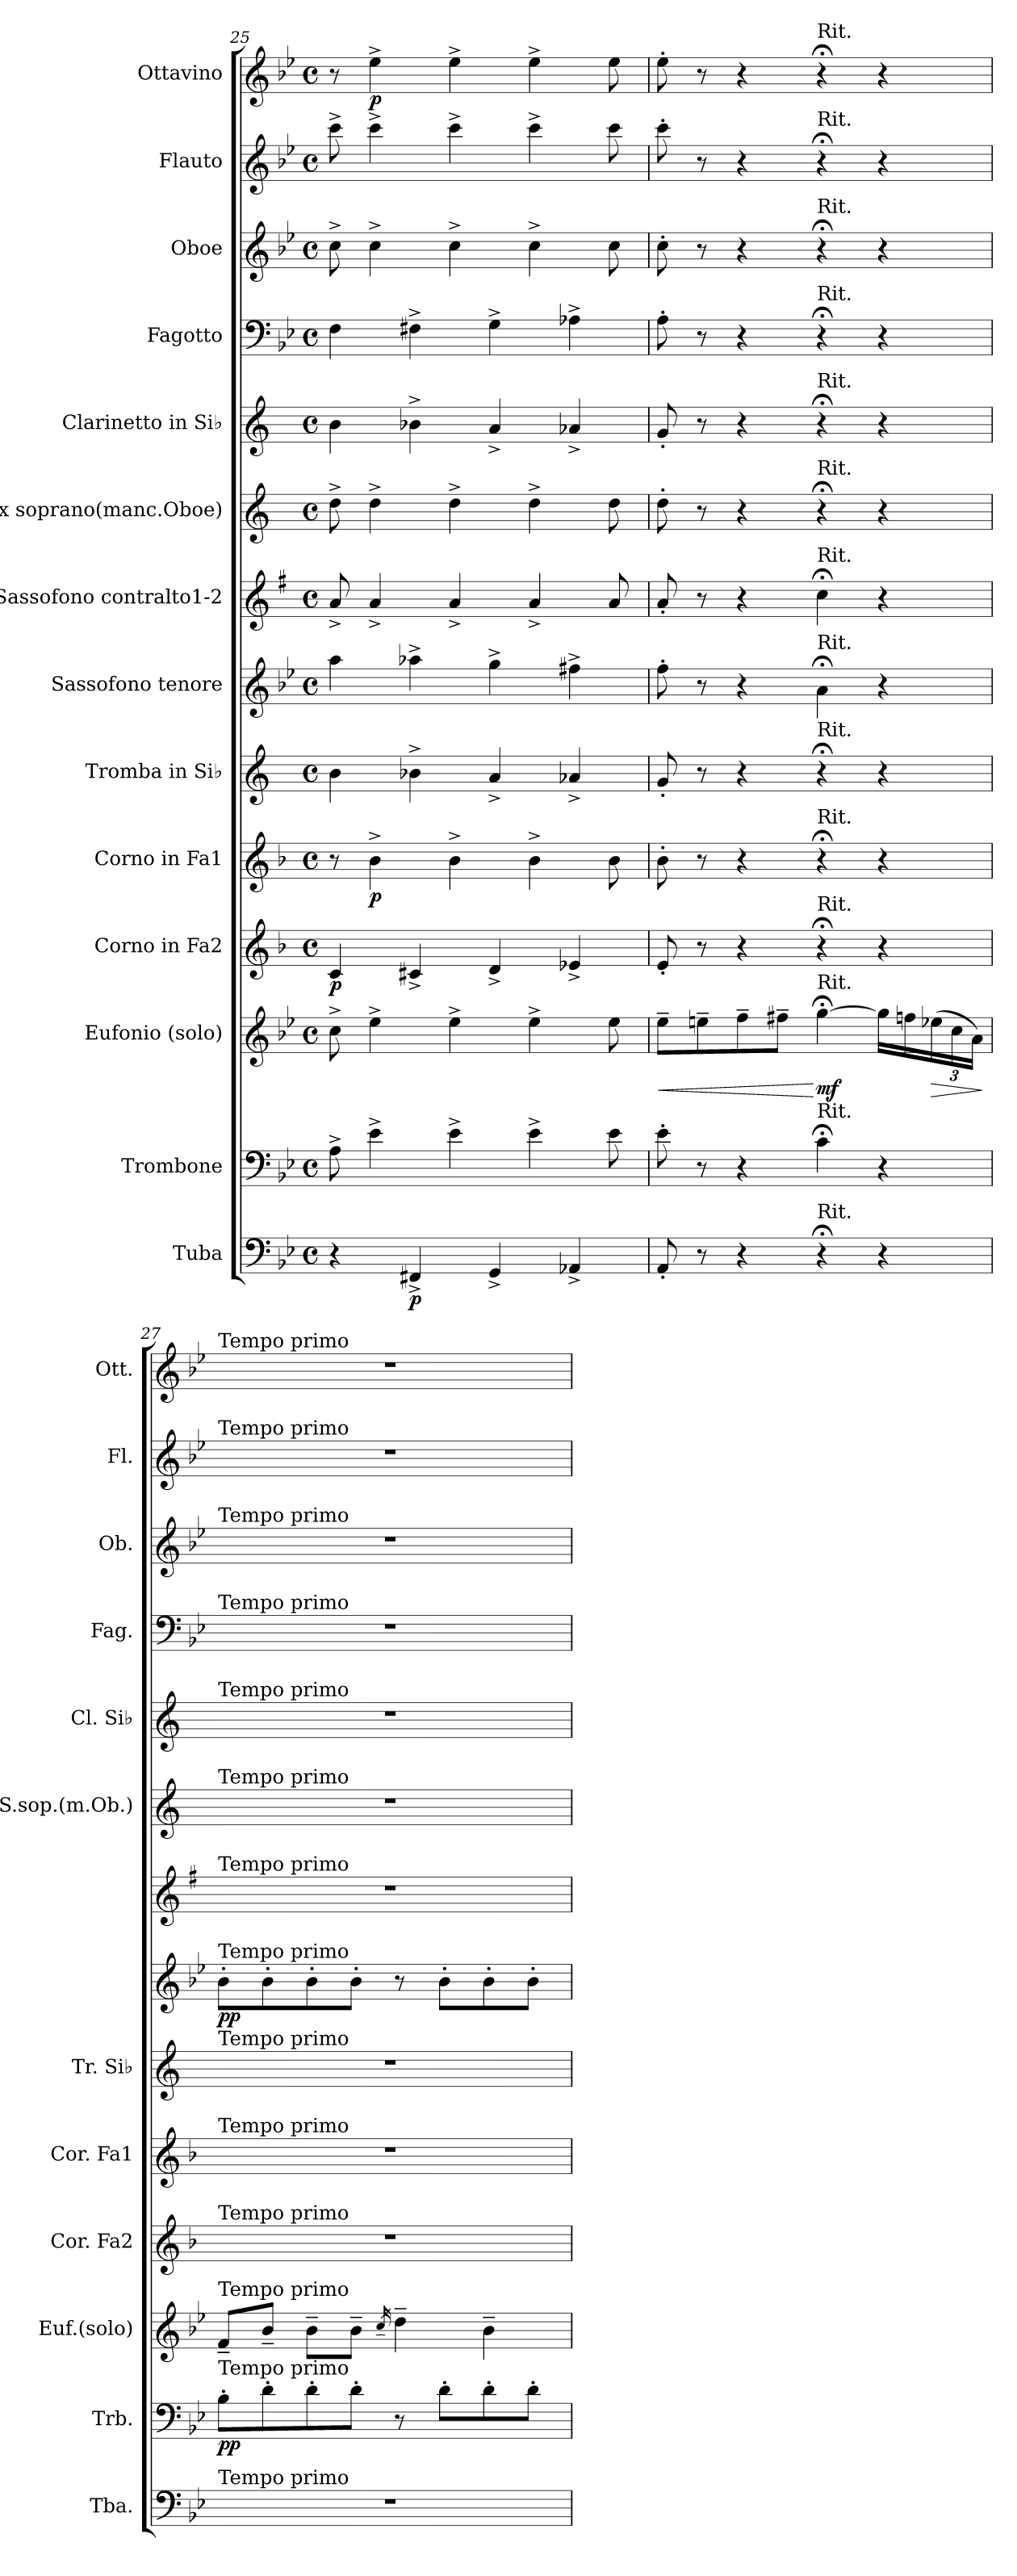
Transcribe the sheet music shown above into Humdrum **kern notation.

**kern	**dynam	**kern	**dynam	**kern	**dynam	**kern	**dynam	**kern	**dynam	**kern	**kern	**dynam	**kern	**kern	**kern	**kern	**kern	**kern	**kern	**dynam
*part14	*part14	*part13	*part13	*part12	*part12	*part11	*part11	*part10	*part10	*part9	*part8	*part8	*part7	*part6	*part5	*part4	*part3	*part2	*part1	*part1
*staff14	*staff14	*staff13	*staff13	*staff12	*staff12	*staff11	*staff11	*staff10	*staff10	*staff9	*staff8	*staff8	*staff7	*staff6	*staff5	*staff4	*staff3	*staff2	*staff1	*staff1
*I"Tuba	*	*I"Trombone	*	*I"Eufonio (solo)	*	*I"Corno in Fa2	*	*I"Corno in Fa1	*	*I"Tromba in Si♭	*I"Sassofono tenore	*	*I"Sassofono contralto1-2	*I"Sax soprano(manc.Oboe)	*I"Clarinetto in Si♭	*I"Fagotto	*I"Oboe	*I"Flauto	*I"Ottavino	*
*I'Tba.	*	*I'Trb.	*	*I'Euf.(solo)	*	*I'Cor. Fa2	*	*I'Cor. Fa1	*	*I'Tr. Si♭	*	*	*	*I'S.sop.(m.Ob.)	*I'Cl. Si♭	*I'Fag.	*I'Ob.	*I'Fl.	*I'Ott.	*
*clefF4	*	*clefF4	*	*clefG2	*	*clefG2	*	*clefG2	*	*clefG2	*clefG2	*	*clefG2	*clefG2	*clefG2	*clefF4	*clefG2	*clefG2	*clefG2	*
*	*	*	*	*ITrd8c14	*	*ITrd4c7	*	*ITrd4c7	*	*ITrd1c2	*ITrd8c14	*	*ITrd5c9	*ITrd1c2	*ITrd1c2	*	*	*	*ITrd-7c-12	*
*k[b-e-]	*	*k[b-e-]	*	*k[b-e-]	*	*k[b-e-]	*	*k[b-e-]	*	*k[b-e-]	*k[b-e-]	*	*k[b-e-]	*k[b-e-]	*k[b-e-]	*k[b-e-]	*k[b-e-]	*k[b-e-]	*k[b-e-]	*
*M4/4	*	*M4/4	*	*M4/4	*	*M4/4	*	*M4/4	*	*M4/4	*M4/4	*	*M4/4	*M4/4	*M4/4	*M4/4	*M4/4	*M4/4	*M4/4	*
*met(c)	*	*met(c)	*	*met(c)	*	*met(c)	*	*met(c)	*	*met(c)	*met(c)	*	*met(c)	*met(c)	*met(c)	*met(c)	*met(c)	*met(c)	*met(c)	*
=25	=25	=25	=25	=25	=25	=25	=25	=25	=25	=25	=25	=25	=25	=25	=25	=25	=25	=25	=25	=25
!	!	!	!	!	!	!	!LO:DY:b	!	!	!	!	!	!	!	!	!	!	!	!	!
4r	.	8A^\	.	8c^\	.	4F/	p	8r	.	4a\	4a\	.	8c^/	8cc^\	4a\	4F\	8cc^\	8ccc^\	8r	.
!	!	!	!	!	!	!	!	!	!LO:DY:b	!	!	!	!	!	!	!	!	!	!	!LO:DY:b
.	.	4e-^\	.	4e-^\	.	.	.	4e-^\	p	.	.	.	4c^/	4cc^\	.	.	4cc^\	4ccc^\	4eee-^\	p
!	!LO:DY:b	!	!	!	!	!	!	!	!	!	!	!	!	!	!	!	!	!	!	!
4FF#X^/	p	.	.	.	.	4F#X^/	.	.	.	4a-X^\	4a-X^\	.	.	.	4a-X^\	4F#X^\	.	.	.	.
.	.	4e-^\	.	4e-^\	.	.	.	4e-^\	.	.	.	.	4c^/	4cc^\	.	.	4cc^\	4ccc^\	4eee-^\	.
4GG^/	.	.	.	.	.	4G^/	.	.	.	4g^/	4g^\	.	.	.	4g^/	4G^\	.	.	.	.
.	.	4e-^\	.	4e-^\	.	.	.	4e-^\	.	.	.	.	4c^/	4cc^\	.	.	4cc^\	4ccc^\	4eee-^\	.
4AA-X^/	.	.	.	.	.	4A-X^/	.	.	.	4g-X^/	4f#X^\	.	.	.	4g-X^/	4A-X^\	.	.	.	.
.	.	8e-\	.	8e-\	.	.	.	8e-\	.	.	.	.	8c/	8cc\	.	.	8cc\	8ccc\	8eee-\	.
=26	=26	=26	=26	=26	=26	=26	=26	=26	=26	=26	=26	=26	=26	=26	=26	=26	=26	=26	=26	=26
!	!	!	!	!	!LO:HP:b	!	!	!	!	!	!	!	!	!	!	!	!	!	!	!
8AA'/	.	8e-'\	.	8e-~\L	<	8A'/	.	8e-'\	.	8f'/	8f'\	.	8c'/	8cc'\	8f'/	8A'\	8cc'\	8ccc'\	8eee-'\	.
8r	.	8r	.	8en~\	.	8r	.	8r	.	8r	8r	.	8r	8r	8r	8r	8r	8r	8r	.
4r	.	4r	.	8f~\	.	4r	.	4r	.	4r	4r	.	4r	4r	4r	4r	4r	4r	4r	.
.	.	.	.	8f#X~\J	.	.	.	.	.	.	.	.	.	.	.	.	.	.	.	.
*	*	*	*	*	*	*	*	*	*	*	*	*	*	*	*	*	*	*	*MM30	*
!	!	!	!	!	!	!	!	!	!	!	!	!	!	!	!	!	!	!	!LO:TX:a:t=Rit.	!
!	!	!	!	!	!	!	!	!	!	!	!	!	!	!	!	!	!	!LO:TX:a:t=Rit.	!	!
!	!	!	!	!	!	!	!	!	!	!	!	!	!	!	!	!	!LO:TX:a:t=Rit.	!	!	!
!	!	!	!	!	!	!	!	!	!	!	!	!	!	!	!	!LO:TX:a:t=Rit.	!	!	!	!
!	!	!	!	!	!	!	!	!	!	!	!	!	!	!	!LO:TX:a:t=Rit.	!	!	!	!	!
!	!	!	!	!	!	!	!	!	!	!	!	!	!	!LO:TX:a:t=Rit.	!	!	!	!	!	!
!	!	!	!	!	!	!	!	!	!	!	!	!	!LO:TX:a:t=Rit.	!	!	!	!	!	!	!
!	!	!	!	!	!	!	!	!	!	!	!LO:TX:a:t=Rit.	!	!	!	!	!	!	!	!	!
!	!	!	!	!	!	!	!	!	!	!LO:TX:a:t=Rit.	!	!	!	!	!	!	!	!	!	!
!	!	!	!	!	!	!	!	!LO:TX:a:t=Rit.	!	!	!	!	!	!	!	!	!	!	!	!
!	!	!	!	!	!	!LO:TX:a:t=Rit.	!	!	!	!	!	!	!	!	!	!	!	!	!	!
!	!	!	!	!LO:TX:a:t=Rit.	!	!	!	!	!	!	!	!	!	!	!	!	!	!	!	!
!	!	!LO:TX:a:t=Rit.	!	!	!	!	!	!	!	!	!	!	!	!	!	!	!	!	!	!
!LO:TX:a:t=Rit.	!	!	!	!	!	!	!	!	!	!	!	!	!	!	!	!	!	!	!	!
!	!	!	!	!	!LO:DY:n=1:b	!	!	!	!	!	!	!	!	!	!	!	!	!	!	!
4r;<	.	4c;<\	.	[4g;<\	[ mf	4r;<	.	4r;<	.	4r;<	4A;<\	.	4e-;<\	4r;<	4r;<	4r;<	4r;<	4r;<	4r;<	.
4r	.	4r	.	16g\LL]	.	4r	.	4r	.	4r	4r	.	4r	4r	4r	4r	4r	4r	4r	.
.	.	.	.	16fn\	.	.	.	.	.	.	.	.	.	.	.	.	.	.	.	.
*	*	*	*	*Xbrackettup	*	*	*	*	*	*	*	*	*	*	*	*	*	*	*	*
!	!	!	!	!	!LO:HP:b	!	!	!	!	!	!	!	!	!	!	!	!	!	!	!
.	.	.	.	(>24e-X\	>	.	.	.	.	.	.	.	.	.	.	.	.	.	.	.
.	.	.	.	24c\	.	.	.	.	.	.	.	.	.	.	.	.	.	.	.	.
.	.	.	.	24A\JJ)	.	.	.	.	.	.	.	.	.	.	.	.	.	.	.	.
.	.	.	.	.	]	.	.	.	.	.	.	.	.	.	.	.	.	.	.	.
!!LO:PB:g=z
=27	=27	=27	=27	=27	=27	=27	=27	=27	=27	=27	=27	=27	=27	=27	=27	=27	=27	=27	=27	=27
!!LO:REH:place=s1:a:B:t=B
*	*	*	*	*	*	*	*	*	*	*	*	*	*	*	*	*	*	*	*MM56	*
!	!	!	!	!	!	!	!	!	!	!	!	!	!	!	!	!	!	!	!LO:TX:a:t=Tempo primo	!
!	!	!	!	!	!	!	!	!	!	!	!	!	!	!	!	!	!	!LO:TX:a:t=Tempo primo	!	!
!	!	!	!	!	!	!	!	!	!	!	!	!	!	!	!	!	!LO:TX:a:t=Tempo primo	!	!	!
!	!	!	!	!	!	!	!	!	!	!	!	!	!	!	!	!LO:TX:a:t=Tempo primo	!	!	!	!
!	!	!	!	!	!	!	!	!	!	!	!	!	!	!	!LO:TX:a:t=Tempo primo	!	!	!	!	!
!	!	!	!	!	!	!	!	!	!	!	!	!	!	!LO:TX:a:t=Tempo primo	!	!	!	!	!	!
!	!	!	!	!	!	!	!	!	!	!	!	!	!LO:TX:a:t=Tempo primo	!	!	!	!	!	!	!
!	!	!	!	!	!	!	!	!	!	!	!LO:TX:a:t=Tempo primo	!	!	!	!	!	!	!	!	!
!	!	!	!	!	!	!	!	!	!	!LO:TX:a:t=Tempo primo	!	!	!	!	!	!	!	!	!	!
!	!	!	!	!	!	!	!	!LO:TX:a:t=Tempo primo	!	!	!	!	!	!	!	!	!	!	!	!
!	!	!	!	!	!	!LO:TX:a:t=Tempo primo	!	!	!	!	!	!	!	!	!	!	!	!	!	!
!	!	!	!	!LO:TX:a:t=Tempo primo	!	!	!	!	!	!	!	!	!	!	!	!	!	!	!	!
!	!	!LO:TX:a:t=Tempo primo	!	!	!	!	!	!	!	!	!	!	!	!	!	!	!	!	!	!
!LO:TX:a:t=Tempo primo	!	!	!	!	!	!	!	!	!	!	!	!	!	!	!	!	!	!	!	!
!	!	!	!LO:DY:b	!	!	!	!	!	!	!	!	!LO:DY:b	!	!	!	!	!	!	!	!
1r	.	8B-'\L	pp	8F~/L	.	1r	.	1r	.	1r	8B-'\L	pp	1r	1r	1r	1r	1r	1r	1r	.
.	.	8d'\	.	8B-~/J	.	.	.	.	.	.	8B-'\	.	.	.	.	.	.	.	.	.
.	.	8d'\	.	8B-~\L	.	.	.	.	.	.	8B-'\	.	.	.	.	.	.	.	.	.
.	.	8d'\J	.	8B-~\J	.	.	.	.	.	.	8B-'\J	.	.	.	.	.	.	.	.	.
.	.	.	.	16qc~/	.	.	.	.	.	.	.	.	.	.	.	.	.	.	.	.
.	.	8r	.	4d~\	.	.	.	.	.	.	8r	.	.	.	.	.	.	.	.	.
.	.	8d'\L	.	.	.	.	.	.	.	.	8B-'\L	.	.	.	.	.	.	.	.	.
.	.	8d'\	.	4B-~\	.	.	.	.	.	.	8B-'\	.	.	.	.	.	.	.	.	.
.	.	8d'\J	.	.	.	.	.	.	.	.	8B-'\J	.	.	.	.	.	.	.	.	.
=	=	=	=	=	=	=	=	=	=	=	=	=	=	=	=	=	=	=	=	=
*-	*-	*-	*-	*-	*-	*-	*-	*-	*-	*-	*-	*-	*-	*-	*-	*-	*-	*-	*-	*-
